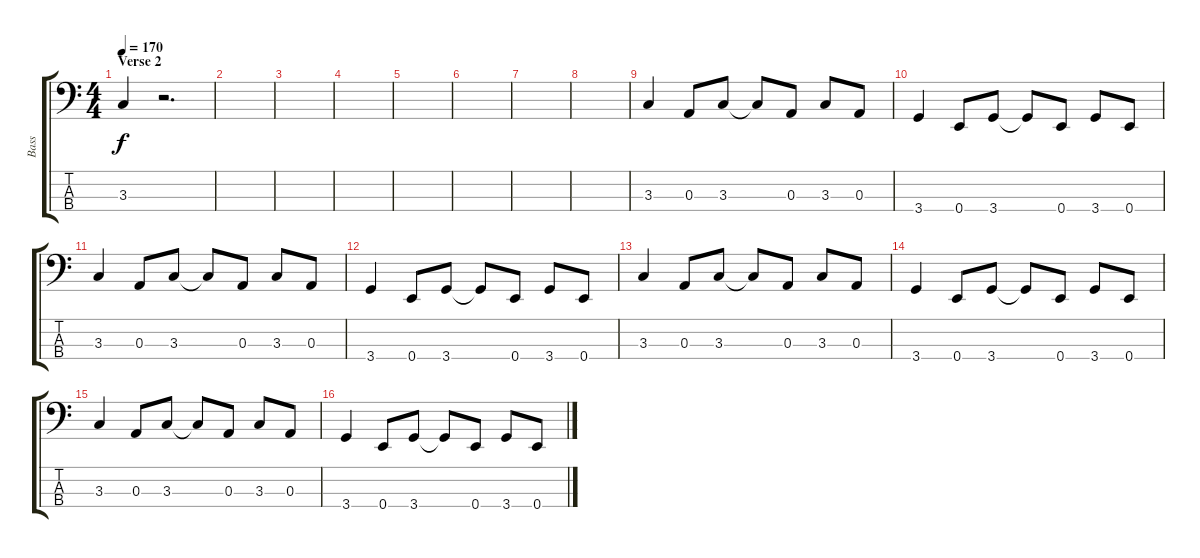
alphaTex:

\track ("Bass" "Bass") {instrument electricbassfinger}
\staff {score tabs}
\tuning (G2 D2 A1 E1) {hide}
\ts (4 4)
\section ("" "Verse 2")
\tempo 170
\clef f4
\ks c
3.3.4{dy f} r.2{d} |
|
|
|
|
|
|
|
3.3.4 0.3.8 3.3.8 3.3{t}.8 0.3.8 3.3.8 0.3.8 |
3.4.4 0.4.8 3.4.8 3.4{t}.8 0.4.8 3.4.8 0.4.8 |
3.3.4 0.3.8 3.3.8 3.3{t}.8 0.3.8 3.3.8 0.3.8 |
3.4.4 0.4.8 3.4.8 3.4{t}.8 0.4.8 3.4.8 0.4.8 |
3.3.4 0.3.8 3.3.8 3.3{t}.8 0.3.8 3.3.8 0.3.8 |
3.4.4 0.4.8 3.4.8 3.4{t}.8 0.4.8 3.4.8 0.4.8 |
3.3.4 0.3.8 3.3.8 3.3{t}.8 0.3.8 3.3.8 0.3.8 |
3.4.4 0.4.8 3.4.8 3.4{t}.8 0.4.8 3.4.8 0.4.8
